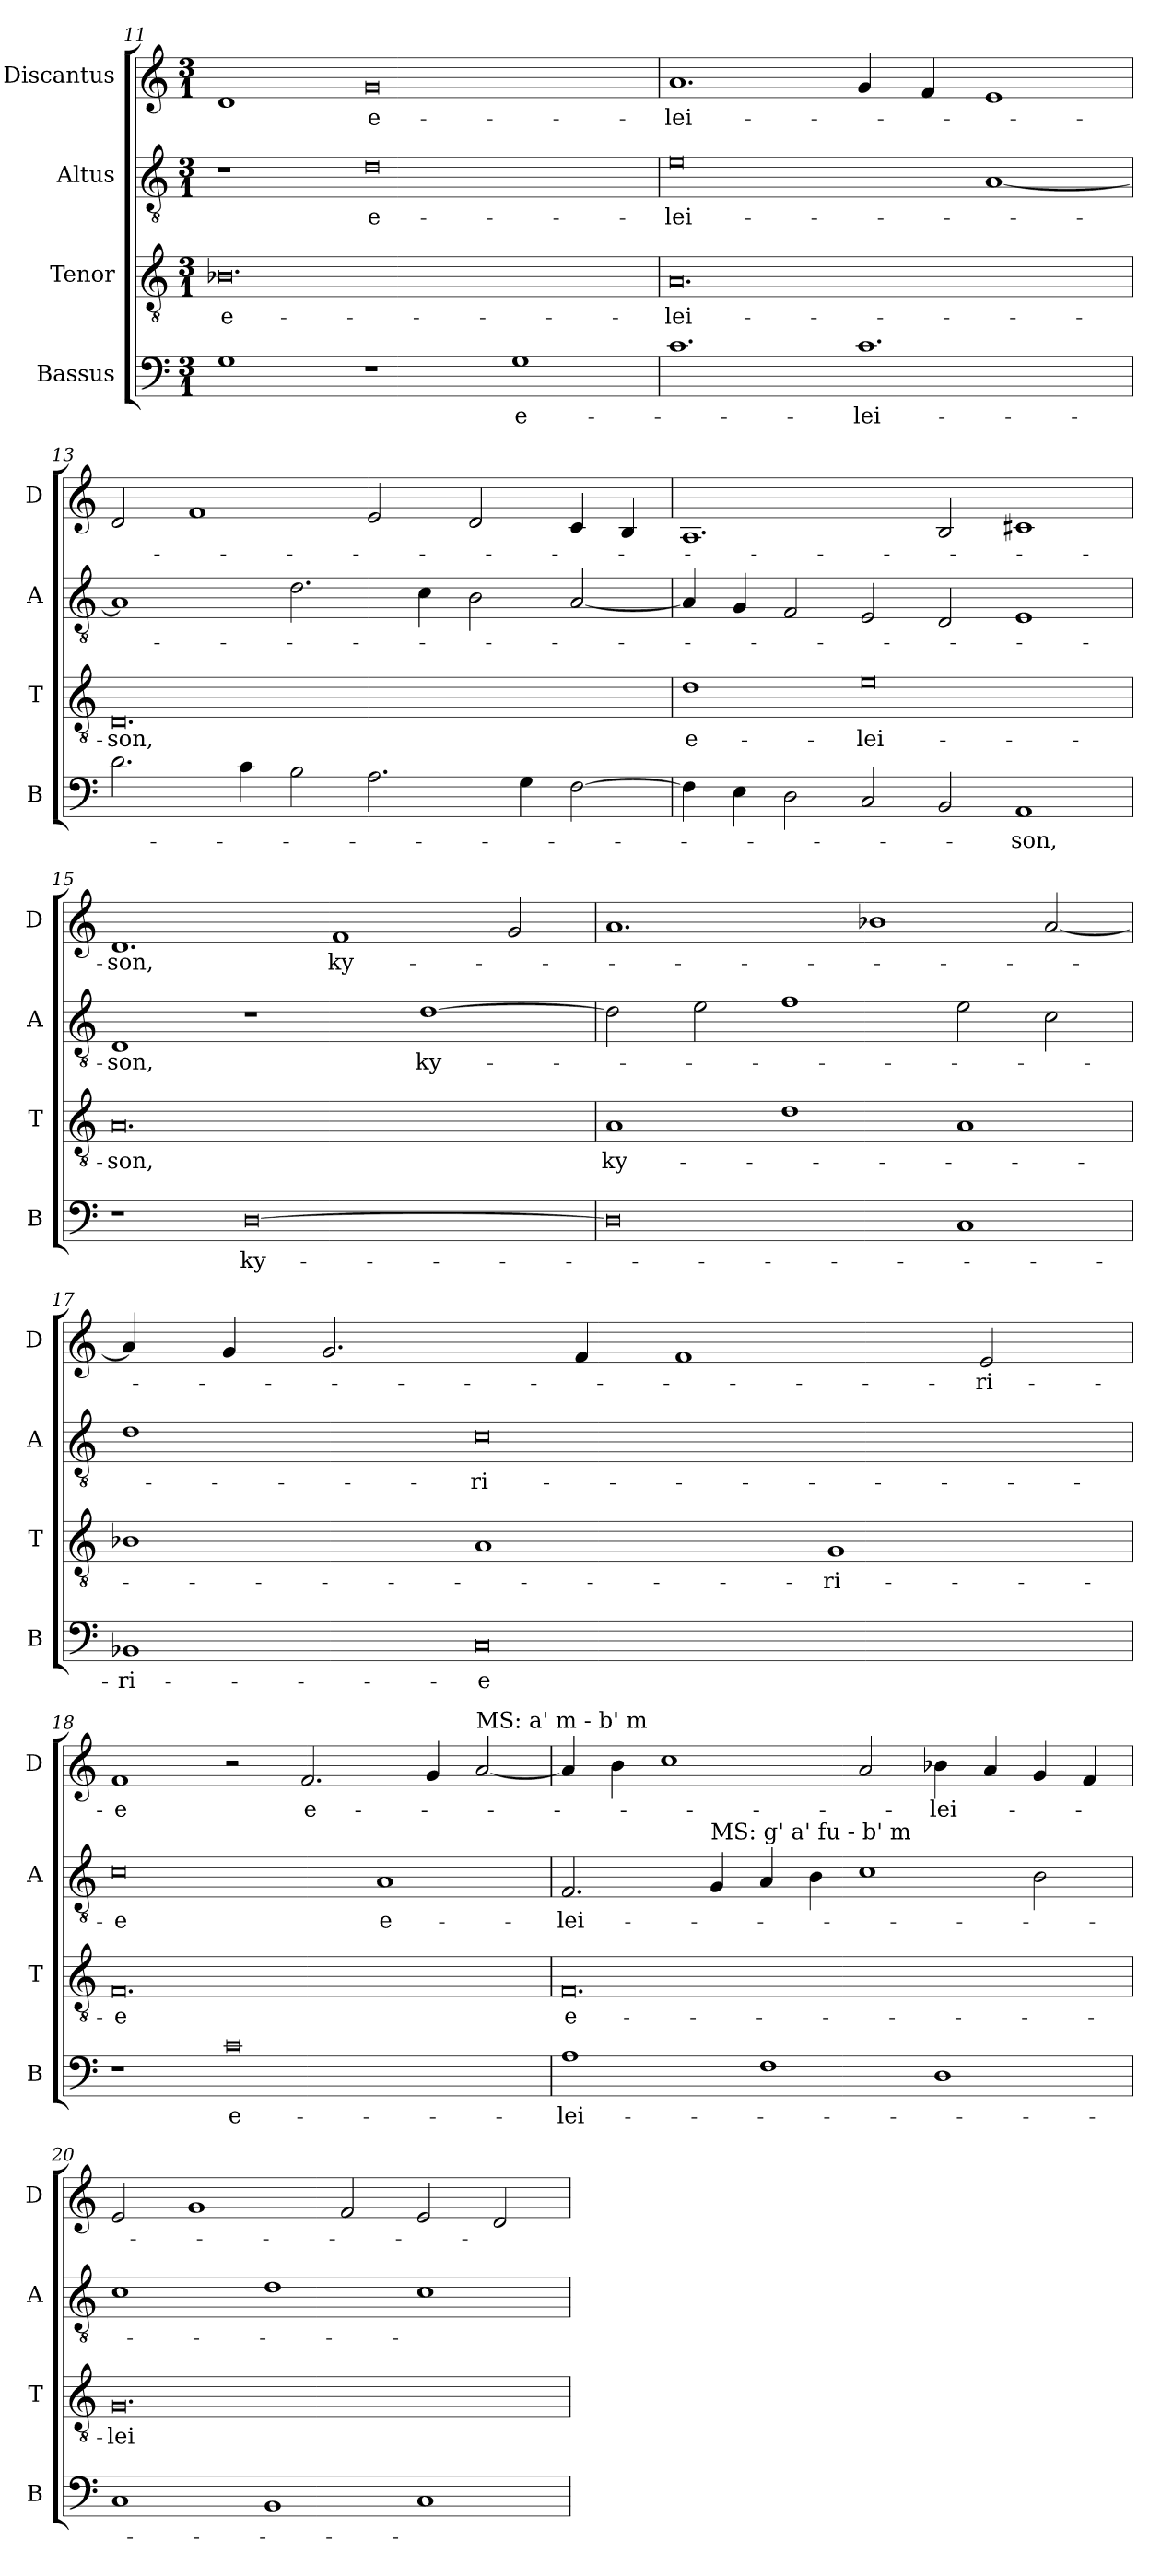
**kern	**text	**kern	**text	**kern	**text	**kern	**text
*part4	*part4	*part3	*part3	*part2	*part2	*part1	*part1
*staff4	*staff4	*staff3	*staff3	*staff2	*staff2	*staff1	*staff1
*I"Bassus	*	*I"Tenor	*	*I"Altus	*	*I"Discantus	*
*I'B	*	*I'T	*	*I'A	*	*I'D	*
*clefF4	*	*clefGv2	*	*clefGv2	*	*clefG2	*
*k[]	*	*k[]	*	*k[]	*	*k[]	*
*M3/1	*	*M3/1	*	*M3/1	*	*M3/1	*
=11	=11	=11	=11	=11	=11	=11	=11
1G	.	0.B-X	e-	1r	.	1d	.
1r	.	.	.	0d	e-	0g	e-
1G	e-	.	.	.	.	.	.
=12	=12	=12	=12	=12	=12	=12	=12
1.c	.	0.A	-lei-	0e	-lei-	1.a	-lei-
1.c	-lei-	.	.	.	.	4g	.
.	.	.	.	.	.	4f	.
.	.	.	.	[1A	.	1e	.
=13	=13	=13	=13	=13	=13	=13	=13
2.d	.	0.D	-son,	1A]	.	2d	.
.	.	.	.	.	.	1f	.
4c	.	.	.	.	.	.	.
2B	.	.	.	2.d	.	.	.
2.A	.	.	.	.	.	2e	.
.	.	.	.	4c	.	.	.
.	.	.	.	2B	.	2d	.
4G	.	.	.	.	.	.	.
[2F	.	.	.	[2A	.	4c	.
.	.	.	.	.	.	4B	.
=14	=14	=14	=14	=14	=14	=14	=14
4F]	.	1d	e-	4A]	.	1.A	.
4E	.	.	.	4G	.	.	.
2D	.	.	.	2F	.	.	.
2C	.	0e	-lei-	2E	.	.	.
2BB	.	.	.	2D	.	2B	.
1AA	-son,	.	.	1E	.	1c#X	.
=15	=15	=15	=15	=15	=15	=15	=15
1r	.	0.A	-son,	1D	-son,	1.d	-son,
[0D	ky-	.	.	1r	.	.	.
.	.	.	.	.	.	1f	ky-
.	.	.	.	[1d	ky-	.	.
.	.	.	.	.	.	2g	.
=16	=16	=16	=16	=16	=16	=16	=16
0D]	.	1A	ky-	2d]	.	1.a	.
.	.	.	.	2e	.	.	.
.	.	1d	.	1f	.	.	.
.	.	.	.	.	.	1b-X	.
1C	.	1A	.	2e	.	.	.
.	.	.	.	2c	.	[2a	.
=17	=17	=17	=17	=17	=17	=17	=17
1BB-X	-ri-	1B-X	.	1d	.	4a]	.
.	.	.	.	.	.	4g	.
.	.	.	.	.	.	2.g	.
0C	-e	1A	.	0c	-ri-	.	.
.	.	.	.	.	.	4f	.
.	.	.	.	.	.	1f	.
.	.	1G	-ri-	.	.	.	.
.	.	.	.	.	.	2e	-ri-
=18	=18	=18	=18	=18	=18	=18	=18
1r	.	0.F	-e	0c	-e	1f	-e
0c	e-	.	.	.	.	2r	.
.	.	.	.	.	.	2.f	e-
.	.	.	.	1A	e-	.	.
.	.	.	.	.	.	4g	.
!	!	!	!	!	!	!LO:TX:a:t=MS&colon; a' m - b' m	!
.	.	.	.	.	.	[2a	.
=19	=19	=19	=19	=19	=19	=19	=19
1A	-lei-	0.F	e-	2.F	-lei-	4a]	.
.	.	.	.	.	.	4b	.
.	.	.	.	.	.	1cc	.
!	!	!	!	!LO:TX:a:t=MS&colon; g' a' fu - b' m	!	!	!
.	.	.	.	4G	.	.	.
1F	.	.	.	4A	.	.	.
.	.	.	.	4B	.	.	.
.	.	.	.	1c	.	2a	.
1D	.	.	.	.	.	4b-X	-lei-
.	.	.	.	.	.	4a	.
.	.	.	.	2B	.	4g	.
.	.	.	.	.	.	4f	.
=20	=20	=20	=20	=20	=20	=20	=20
1C	.	0.G	-lei-	1c	.	2e	.
.	.	.	.	.	.	1g	.
1BB	.	.	.	1d	.	.	.
.	.	.	.	.	.	2f	.
1C	.	.	.	1c	.	2e	.
.	.	.	.	.	.	2d	.
=	=	=	=	=	=	=	=
*-	*-	*-	*-	*-	*-	*-	*-
